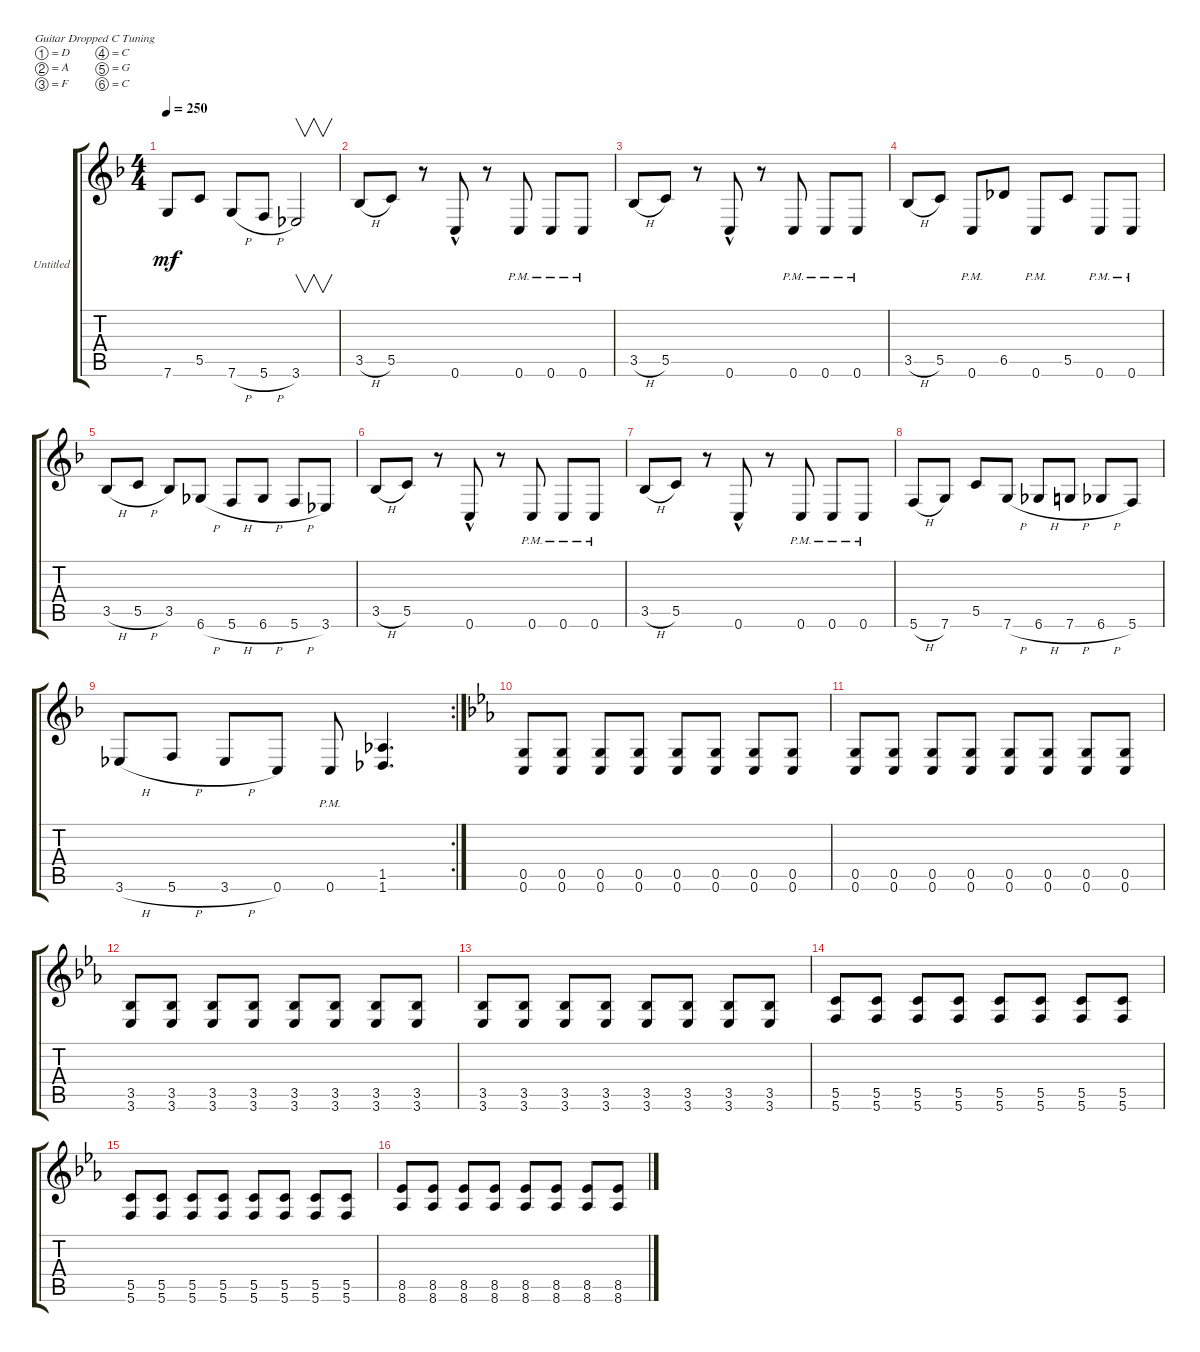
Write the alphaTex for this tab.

\bracketExtendMode groupsimilarinstruments
\firstSystemTrackNameOrientation horizontal
\otherSystemsTrackNameOrientation horizontal
\track ("Untitled" "Untitled") {instrument distortionguitar}
\staff {score tabs}
\tuning (D4 A3 F3 C3 G2 C2)
\ts (4 4)
\tempo 250
\clef g2
\ks dminor
7.6.8{dy mf} 5.5.8 7.6{h}.8 5.6{h}.8 3.6.2{v} |
3.5{h}.8 5.5.8 r.8 0.6{hac}.8 r.8 0.6{pm}.8 0.6{pm}.8 0.6{pm}.8 |
3.5{h}.8 5.5.8 r.8 0.6{hac}.8 r.8 0.6{pm}.8 0.6{pm}.8 0.6{pm}.8 |
3.5{h}.8 5.5.8 0.6{pm}.8 6.5.8 0.6{pm}.8 5.5.8 0.6{pm}.8 0.6{pm}.8 |
3.5{h}.8 5.5{h}.8 3.5.8 6.6{h}.8 5.6{h}.8 6.6{h}.8 5.6{h}.8 3.6.8 |
3.5{h}.8 5.5.8 r.8 0.6{hac}.8 r.8 0.6{pm}.8 0.6{pm}.8 0.6{pm}.8 |
3.5{h}.8 5.5.8 r.8 0.6{hac}.8 r.8 0.6{pm}.8 0.6{pm}.8 0.6{pm}.8 |
5.6{h}.8 7.6.8 5.5.8 7.6{h}.8 6.6{h}.8 7.6{h}.8 6.6{h}.8 5.6.8 |
\rc 2
3.6{h}.8 5.6{h}.8 3.6{h}.8 0.6.8 0.6{pm}.8 (1.5 1.6).4{d} |
\section ("" "")
\ks eb
(0.5 0.6).8 (0.5 0.6).8 (0.5 0.6).8 (0.5 0.6).8 (0.5 0.6).8 (0.5 0.6).8 (0.5 0.6).8 (0.5 0.6).8 |
(0.5 0.6).8 (0.5 0.6).8 (0.5 0.6).8 (0.5 0.6).8 (0.5 0.6).8 (0.5 0.6).8 (0.5 0.6).8 (0.5 0.6).8 |
(3.5 3.6).8 (3.5 3.6).8 (3.5 3.6).8 (3.5 3.6).8 (3.5 3.6).8 (3.5 3.6).8 (3.5 3.6).8 (3.5 3.6).8 |
(3.5 3.6).8 (3.5 3.6).8 (3.5 3.6).8 (3.5 3.6).8 (3.5 3.6).8 (3.5 3.6).8 (3.5 3.6).8 (3.5 3.6).8 |
(5.5 5.6).8 (5.5 5.6).8 (5.5 5.6).8 (5.5 5.6).8 (5.5 5.6).8 (5.5 5.6).8 (5.5 5.6).8 (5.5 5.6).8 |
(5.5 5.6).8 (5.5 5.6).8 (5.5 5.6).8 (5.5 5.6).8 (5.5 5.6).8 (5.5 5.6).8 (5.5 5.6).8 (5.5 5.6).8 |
(8.5 8.6).8 (8.5 8.6).8 (8.5 8.6).8 (8.5 8.6).8 (8.5 8.6).8 (8.5 8.6).8 (8.5 8.6).8 (8.5 8.6).8
